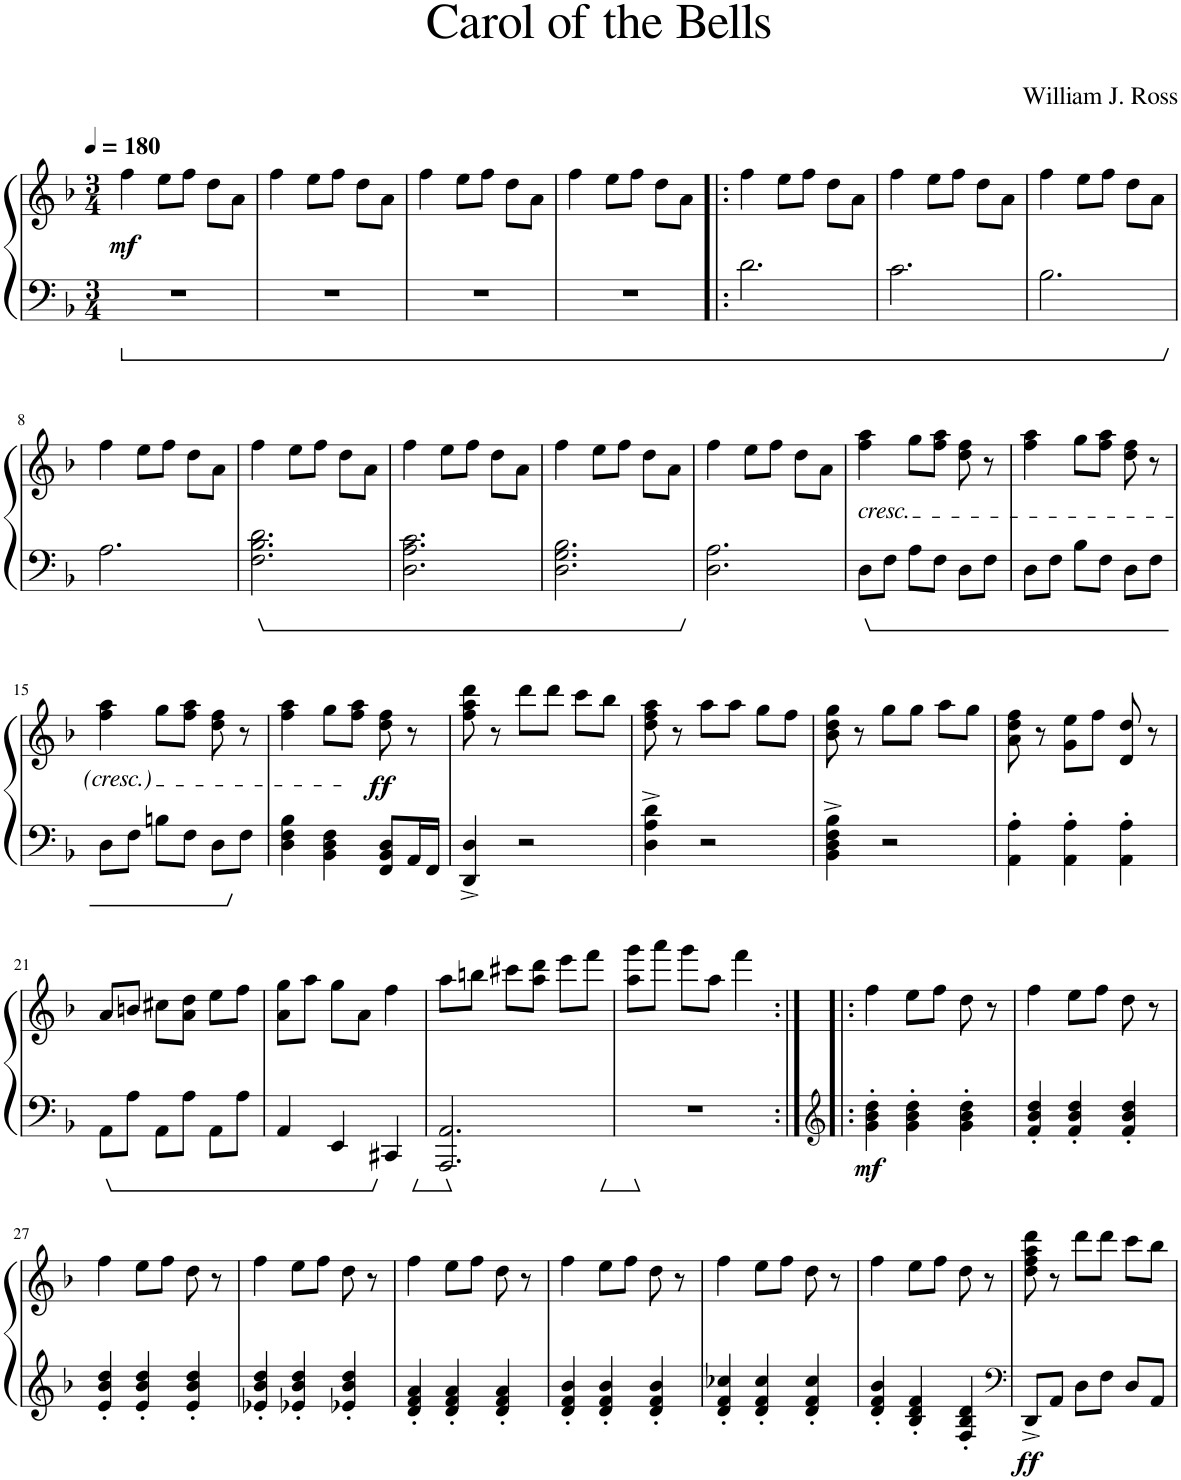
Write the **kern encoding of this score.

**kern	**kern	**dynam
*part1	*part1	*part1
*staff2	*staff1	*staff1/2
*I"Piano	*	*
*I'Pno.	*	*
*clefF4	*clefG2	*
*k[b-]	*k[b-]	*
*M3/4	*M3/4	*
*MM180	*MM180	*
=1	=1	=1
!	!	!LO:DY:b
2.r	4ff\	mf
.	8ee\L	.
.	8ff\J	.
.	8dd\L	.
.	8a\J	.
=2	=2	=2
2.r	4ff\	.
.	8ee\L	.
.	8ff\J	.
.	8dd\L	.
.	8a\J	.
=3	=3	=3
2.r	4ff\	.
.	8ee\L	.
.	8ff\J	.
.	8dd\L	.
.	8a\J	.
=4	=4	=4
2.r	4ff\	.
.	8ee\L	.
.	8ff\J	.
.	8dd\L	.
.	8a\J	.
=5!|:	=5!|:	=5!|:
2.d\	4ff\	.
.	8ee\L	.
.	8ff\J	.
.	8dd\L	.
.	8a\J	.
=6	=6	=6
2.c\	4ff\	.
.	8ee\L	.
.	8ff\J	.
.	8dd\L	.
.	8a\J	.
=7	=7	=7
2.B-\	4ff\	.
.	8ee\L	.
.	8ff\J	.
.	8dd\L	.
.	8a\J	.
!!LO:LB:g=z
=8	=8	=8
2.A\	4ff\	.
.	8ee\L	.
.	8ff\J	.
.	8dd\L	.
.	8a\J	.
=9	=9	=9
2.F\ 2.B-\ 2.d\	4ff\	.
.	8ee\L	.
.	8ff\J	.
.	8dd\L	.
.	8a\J	.
=10	=10	=10
2.D\ 2.A\ 2.c\	4ff\	.
.	8ee\L	.
.	8ff\J	.
.	8dd\L	.
.	8a\J	.
=11	=11	=11
2.D\ 2.G\ 2.B-\	4ff\	.
.	8ee\L	.
.	8ff\J	.
.	8dd\L	.
.	8a\J	.
=12	=12	=12
2.D\ 2.A\	4ff\	.
.	8ee\L	.
.	8ff\J	.
.	8dd\L	.
.	8a\J	.
=13	=13	=13
!	!LO:TX:b:i:t=cresc.	!
8D\L	4ff\ 4aa\	.
8F\J	.	.
8A\L	8gg\L	.
8F\J	8ff\ 8aa\J	.
8D\L	8dd\ 8ff\	.
8F\J	8r	.
=14	=14	=14
8D\L	4ff\ 4aa\	.
8F\J	.	.
8B-\L	8gg\L	.
8F\J	8ff\ 8aa\J	.
8D\L	8dd\ 8ff\	.
8F\J	8r	.
!!LO:LB:g=z
=15	=15	=15
8D\L	4ff\ 4aa\	.
8F\J	.	.
8Bn\L	8gg\L	.
8F\J	8ff\ 8aa\J	.
8D\L	8dd\ 8ff\	.
8F\J	8r	.
=16	=16	=16
4D\ 4F\ 4B-\	4ff\ 4aa\	.
4BB-\ 4D\ 4F\	8gg\L	.
.	8ff\ 8aa\J	.
!	!	!LO:DY:b
8FF/ 8BB-/ 8D/L	8dd\ 8ff\	ff
16AA/L	8r	.
16FF/JJ	.	.
=17	=17	=17
4DD/^ 4D/^	8ff\ 8aa\ 8ddd\	.
.	8r	.
2r	8ddd\L	.
.	8ddd\J	.
.	8ccc\L	.
.	8bb-\J	.
=18	=18	=18
4D\^ 4A\^ 4d\^	8dd\ 8ff\ 8aa\	.
.	8r	.
2r	8aa\L	.
.	8aa\J	.
.	8gg\L	.
.	8ff\J	.
=19	=19	=19
4BB-\^ 4D\^ 4F\^ 4B-\^	8b-\ 8dd\ 8gg\	.
.	8r	.
2r	8gg\L	.
.	8gg\J	.
.	8aa\L	.
.	8gg\J	.
=20	=20	=20
4AA\' 4A\'	8a\ 8dd\ 8ff\	.
.	8r	.
4AA\' 4A\'	8g\ 8ee\L	.
.	8ff\J	.
4AA\' 4A\'	8d/ 8dd/	.
.	8r	.
!!LO:LB:g=z
=21	=21	=21
8AA\L	8a/L	.
8A\J	8bn/J	.
8AA\L	8cc#X\L	.
8A\J	8a\ 8dd\J	.
8AA\L	8ee\L	.
8A\J	8ff\J	.
=22	=22	=22
4AA/	8a\ 8gg\L	.
.	8aa\J	.
4EE/	8gg\L	.
.	8a\J	.
4CC#X/	4ff\	.
=23	=23	=23
2.AAA/ 2.AA/	8aa\L	.
.	8bbn\J	.
.	8ccc#X\L	.
.	8aa\ 8ddd\J	.
.	8eee\L	.
.	8fff\J	.
=24	=24	=24
2.r	8aa\ 8ggg\L	.
.	8aaa\J	.
.	8ggg\L	.
.	8aa\J	.
.	4fff\	.
=25:|!|:	=25:|!|:	=25:|!|:
*clefG2	*	*
!	!	!LO:DY:b=2
4g\' 4b-\' 4dd\'	4ff\	mf
4g\' 4b-\' 4dd\'	8ee\L	.
.	8ff\J	.
4g\' 4b-\' 4dd\'	8dd\	.
.	8r	.
=26	=26	=26
4f/' 4b-/' 4dd/'	4ff\	.
4f/' 4b-/' 4dd/'	8ee\L	.
.	8ff\J	.
4f/' 4b-/' 4dd/'	8dd\	.
.	8r	.
!!LO:LB:g=z
=27	=27	=27
4e/' 4b-/' 4dd/'	4ff\	.
4e/' 4b-/' 4dd/'	8ee\L	.
.	8ff\J	.
4e/' 4b-/' 4dd/'	8dd\	.
.	8r	.
=28	=28	=28
4e-X/' 4b-/' 4dd/'	4ff\	.
4e-X/' 4b-/' 4dd/'	8ee\L	.
.	8ff\J	.
4e-X/' 4b-/' 4dd/'	8dd\	.
.	8r	.
=29	=29	=29
4d/' 4f/' 4a/'	4ff\	.
4d/' 4f/' 4a/'	8ee\L	.
.	8ff\J	.
4d/' 4f/' 4a/'	8dd\	.
.	8r	.
=30	=30	=30
4d/' 4f/' 4b-/'	4ff\	.
4d/' 4f/' 4b-/'	8ee\L	.
.	8ff\J	.
4d/' 4f/' 4b-/'	8dd\	.
.	8r	.
=31	=31	=31
4d/' 4f/' 4cc-X/'	4ff\	.
4d/' 4f/' 4cc-/'	8ee\L	.
.	8ff\J	.
4d/' 4f/' 4cc-/'	8dd\	.
.	8r	.
=32	=32	=32
4d/' 4f/' 4b-/'	4ff\	.
4B-/' 4d/' 4f/'	8ee\L	.
.	8ff\J	.
4F/' 4B-/' 4d/'	8dd\	.
.	8r	.
=33	=33	=33
*clefF4	*	*
!	!	!LO:DY:b=2
8DD^/L	8dd\ 8ff\ 8aa\ 8ddd\	ff
8AA/J	8r	.
8D\L	8ddd\L	.
8F\J	8ddd\J	.
8D/L	8ccc\L	.
8AA/J	8bb-\J	.
=	=	=
*-	*-	*-
